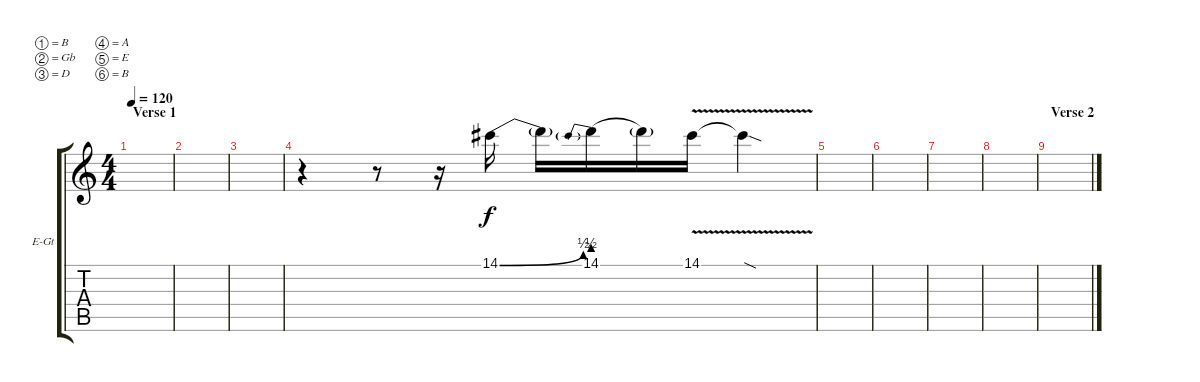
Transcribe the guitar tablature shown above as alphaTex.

\bracketExtendMode groupsimilarinstruments
\firstSystemTrackNameOrientation horizontal
\otherSystemsTrackNameOrientation horizontal
\track ("Lead Guitar 1" "E-Gt") {instrument overdrivenguitar}
\staff {score tabs}
\tuning (B3 Gb3 D3 A2 E2 B1)
\ts (4 4)
\section ("" "Verse 1")
\tempo 120
\clef g2
\scale
0.333333
\ks c
|
\scale
0.333333 |
\scale
0.333333 |
\scale
0.333333 r.4 r.8 r.16 14.1{be (bend 0 0 15 2)}.16 14.1{t}.16 14.1{be (prebend 0 2 60 2)}.16 14.1{t}.16 14.1{v}.16 14.1{sod t}.4 |
\scale
0.333333 |
\scale
0.333333 |
\scale
0.333333 |
\scale
0.333333 |
\section ("" "Verse 2")
\scale
0.333333 |
\scale
0.333333 |
\scale
0.333333 |
\scale
0.333333 |
\scale
0.333333 |
\scale
0.333333 |
\scale
0.333333 |
\scale
0.312821
